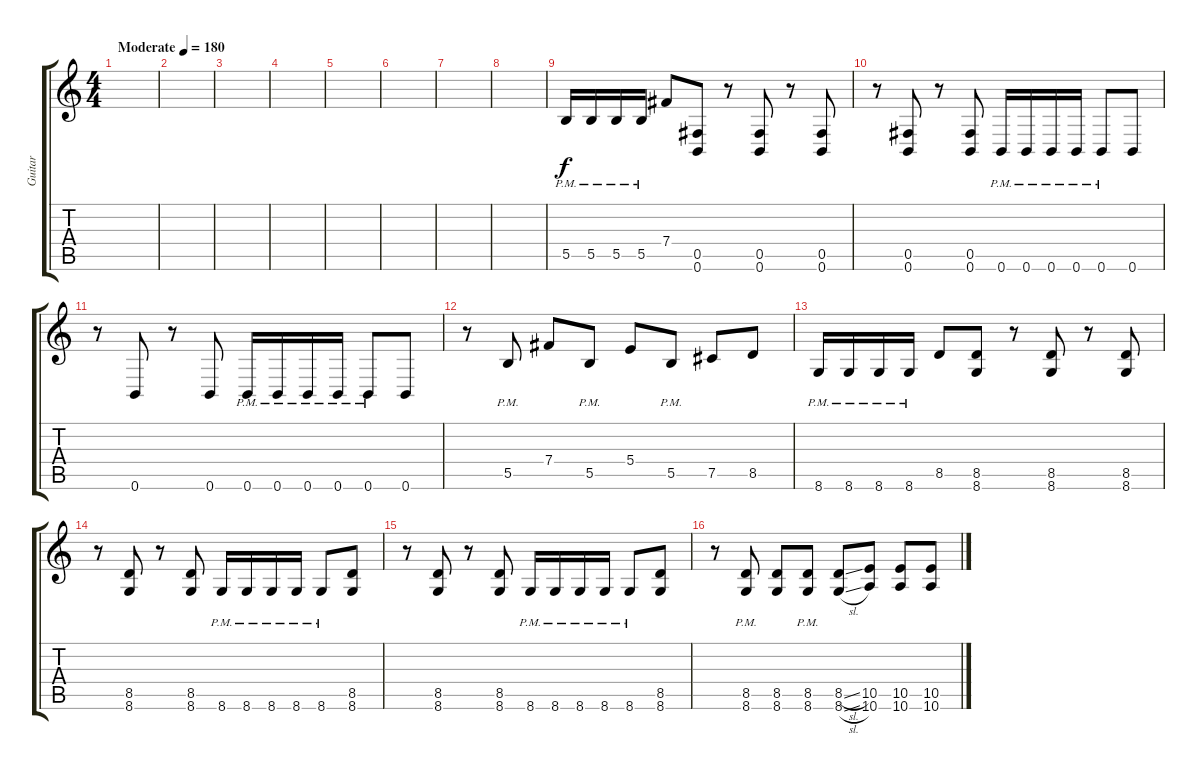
\track ("Guitar" "Guitar") {instrument distortionguitar}
\staff {score tabs}
\tuning (Db4 Ab3 E3 B2 Gb2 B1) {hide}
\ts (4 4)
\tempo (180 "Moderate")
\clef g2
\ks c
|
|
|
|
|
|
|
|
5.5{pm}.16 5.5{pm}.16 5.5{pm}.16 5.5{pm}.16 7.4.8 (0.5 0.6).8 r.8 (0.5 0.6).8 r.8 (0.5 0.6).8 |
r.8 (0.5 0.6).8 r.8 (0.5 0.6).8 0.6{pm}.16 0.6{pm}.16 0.6{pm}.16 0.6{pm}.16 0.6{pm}.8 0.6.8 |
r.8 0.6.8 r.8 0.6.8 0.6{pm}.16 0.6{pm}.16 0.6{pm}.16 0.6{pm}.16 0.6{pm}.8 0.6.8 |
r.8 5.5{pm}.8 7.4.8 5.5{pm}.8 5.4.8 5.5{pm}.8 7.5.8 8.5.8 |
8.6{pm}.16 8.6{pm}.16 8.6{pm}.16 8.6{pm}.16 8.5.8 (8.5 8.6).8 r.8 (8.5 8.6).8 r.8 (8.5 8.6).8 |
r.8 (8.5 8.6).8 r.8 (8.5 8.6).8 8.6{pm}.16 8.6{pm}.16 8.6{pm}.16 8.6{pm}.16 8.6{pm}.8 (8.5 8.6).8 |
r.8 (8.5 8.6).8 r.8 (8.5 8.6).8 8.6{pm}.16 8.6{pm}.16 8.6{pm}.16 8.6{pm}.16 8.6{pm}.8 (8.5 8.6).8 |
r.8 (8.5{pm} 8.6{pm}).8 (8.5 8.6).8 (8.5{pm} 8.6{pm}).8 (8.5{sl} 8.6{sl}).8 (10.5 10.6).8 (10.5 10.6).8 (10.5 10.6).8
